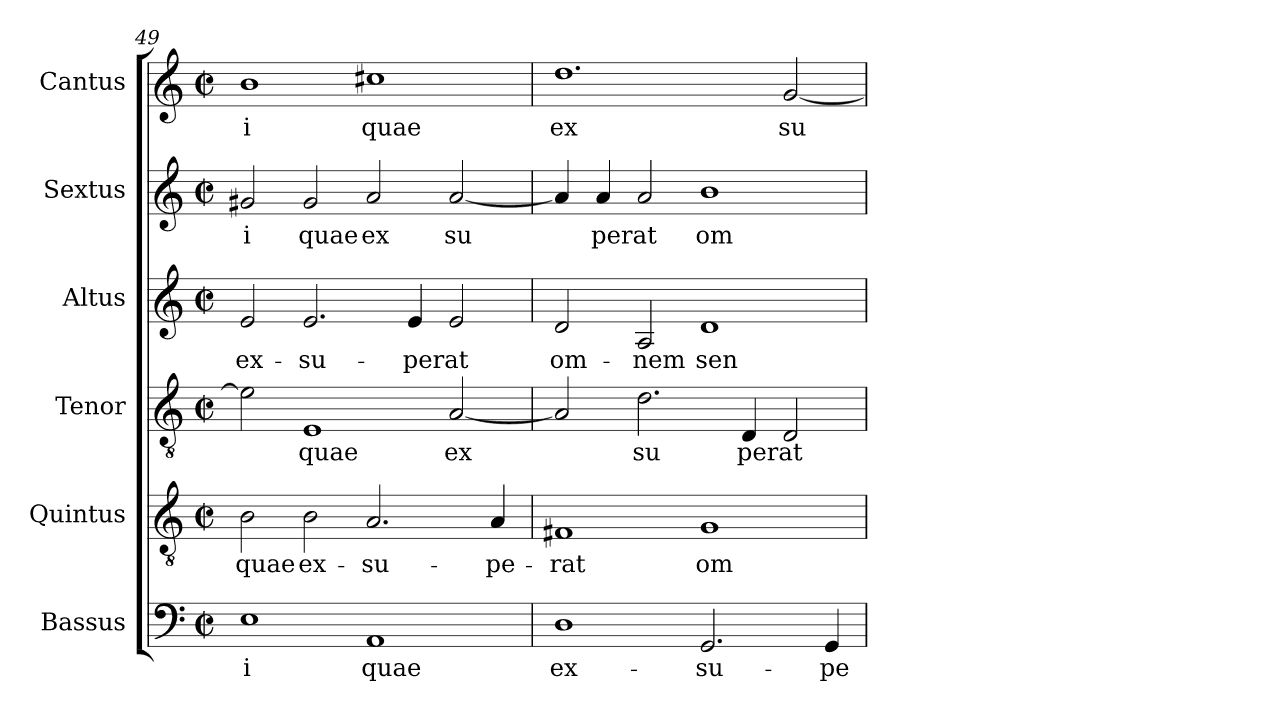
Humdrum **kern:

**kern	**text	**kern	**text	**kern	**text	**kern	**text	**kern	**text	**kern	**text
*part6	*part6	*part5	*part5	*part4	*part4	*part3	*part3	*part2	*part2	*part1	*part1
*staff6	*staff6	*staff5	*staff5	*staff4	*staff4	*staff3	*staff3	*staff2	*staff2	*staff1	*staff1
*I"Bassus	*	*I"Quintus	*	*I"Tenor	*	*I"Altus	*	*I"Sextus	*	*I"Cantus	*
*clefF4	*	*clefGv2	*	*clefGv2	*	*clefG2	*	*clefG2	*	*clefG2	*
*M2/2	*	*M2/2	*	*M2/2	*	*M2/2	*	*M2/2	*	*M2/2	*
*met(c|)	*	*met(c|)	*	*met(c|)	*	*met(c|)	*	*met(c|)	*	*met(c|)	*
=49	=49	=49	=49	=49	=49	=49	=49	=49	=49	=49	=49
!	!LO:LY:b:cj	!	!LO:LY:b:cj	!	!	!	!LO:LY:b:cj	!	!LO:LY:b:cj	!	!LO:LY:b:cj
1E	-i	2B\	quae	2e\]	.	2e/	ex-	2g#X/	i	1b	i
!	!	!	!LO:LY:b:cj	!	!LO:LY:b:cj	!	!LO:LY:b:cj	!	!LO:LY:b:cj	!	!
.	.	2B\	ex-	1E	quae	2.e/	-su-	2g#/	quae	.	.
!	!LO:LY:b:cj	!	!LO:LY:b:cj	!	!	!	!	!	!LO:LY:b:cj	!	!LO:LY:b:cj
1AA	quae	2.A/	-su-	.	.	.	.	2a/	ex	1cc#X	quae
!	!	!	!	!	!	!	!LO:LY:b	!	!	!	!
.	.	.	.	.	.	4e/	-perat	.	.	.	.
!	!	!	!	!	!LO:LY:b:cj	!	!	!	!LO:LY:b:cj	!	!
.	.	.	.	[<2A/	ex	2e/	.	[<2a/	su	.	.
!	!	!	!LO:LY:b:cj	!	!	!	!	!	!	!	!
.	.	4A/	-pe-	.	.	.	.	.	.	.	.
=50	=50	=50	=50	=50	=50	=50	=50	=50	=50	=50	=50
!	!LO:LY:b:cj	!	!LO:LY:b:cj	!	!	!	!LO:LY:b:cj	!	!	!	!LO:LY:b:cj
1D	ex-	1F#X	-rat	2A/]	.	2d/	om-	4a/]	.	1.dd	ex
!	!	!	!	!	!	!	!	!	!LO:LY:b	!	!
.	.	.	.	.	.	.	.	4a/	perat	.	.
!	!	!	!	!	!LO:LY:b:cj	!	!LO:LY:b:cj	!	!	!	!
.	.	.	.	2.d\	su	2A/	-nem	2a/	.	.	.
!	!LO:LY:b:cj	!	!LO:LY:b:cj	!	!	!	!LO:LY:b:cj	!	!LO:LY:b:cj	!	!
2.GG/	-su-	1G	om-	.	.	1d	sen-	1b	om	.	.
!	!	!	!	!	!LO:LY:b	!	!	!	!	!	!
.	.	.	.	4D/	perat	.	.	.	.	.	.
!	!	!	!	!	!	!	!	!	!	!	!LO:LY:b:cj
.	.	.	.	2D/	.	.	.	.	.	[<2g/	su
!	!LO:LY:b:cj	!	!	!	!	!	!	!	!	!	!
4GG/	-pe-	.	.	.	.	.	.	.	.	.	.
=	=	=	=	=	=	=	=	=	=	=	=
*-	*-	*-	*-	*-	*-	*-	*-	*-	*-	*-	*-
